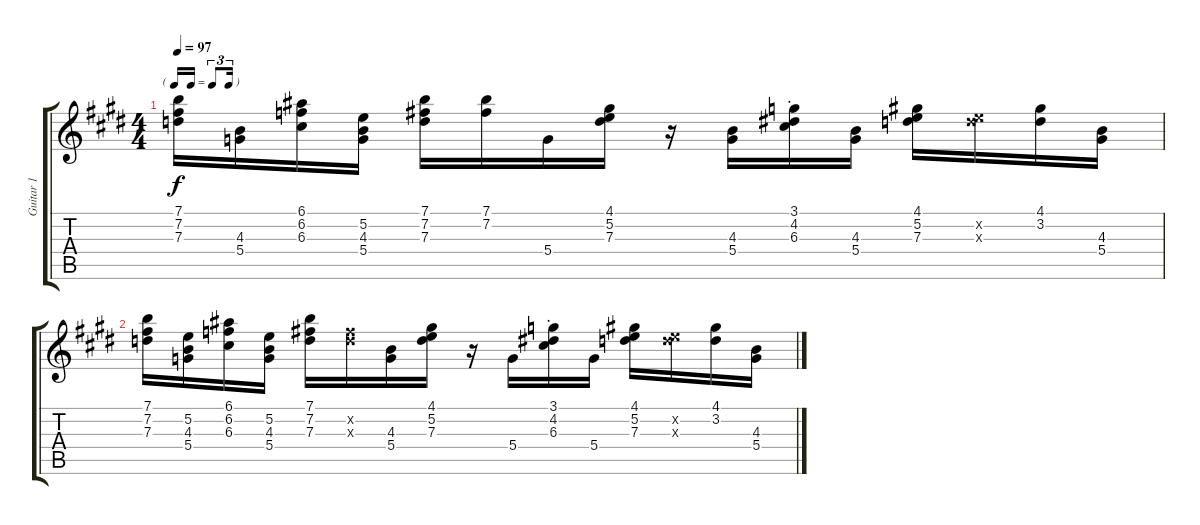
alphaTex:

\track ("Guitar 1" "Guitar 1") {instrument electricguitarclean}
\staff {score tabs}
\tuning (E4 B3 G3 D3 A2 E2) {hide}
\ts (4 4)
\tf triplet16th
\tempo 97
\clef g2
\ks c#minor
(7.1 7.2 7.3).16{dy f} (4.3 5.4).16 (6.1 6.2 6.3).16 (5.2 4.3 5.4).16 (7.1 7.2 7.3).16 (7.1 7.2).16 5.4.16 (4.1 5.2 7.3).16 r.16 (4.3 5.4).16 (3.1{st} 4.2{st} 6.3{st}).16 (4.3 5.4).16 (4.1 5.2 7.3).16 (5.2{x} 7.3{x}).16 (4.1 3.2).16 (4.3 5.4).16 |
\ks e
(7.1 7.2 7.3).16 (5.2 4.3 5.4).16 (6.1 6.2 6.3).16 (5.2 4.3 5.4).16 (7.1 7.2 7.3).16 (7.2{x} 7.3{x}).16 (4.3 5.4).16 (4.1 5.2 7.3).16 r.16 5.4.16 (3.1{st} 4.2{st} 6.3{st}).16 5.4.16 (4.1 5.2 7.3).16 (5.2{x} 7.3{x}).16 (4.1 3.2).16 (4.3 5.4).16
